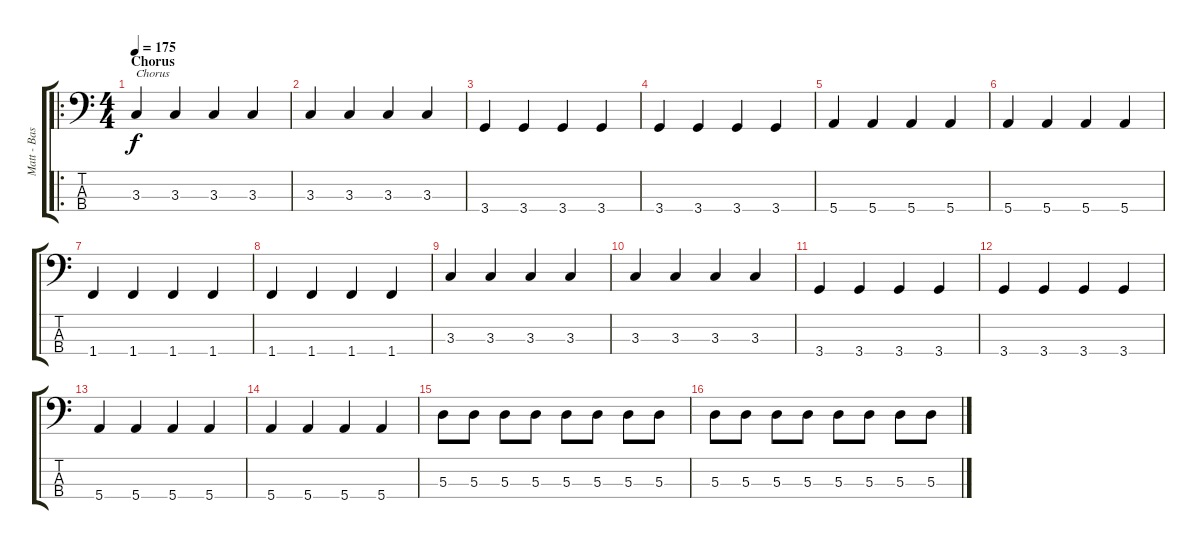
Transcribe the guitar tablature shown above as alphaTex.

\track ("Matt - Bass" "Matt - Bas") {instrument electricbassfinger}
\staff {score tabs}
\tuning (G2 D2 A1 E1) {hide}
\ro
\ts (4 4)
\section ("" "Chorus")
\tempo 175
\clef f4
\ks c
3.3.4{txt "Chorus" dy f} 3.3.4 3.3.4 3.3.4 |
3.3.4 3.3.4 3.3.4 3.3.4 |
3.4.4 3.4.4 3.4.4 3.4.4 |
3.4.4 3.4.4 3.4.4 3.4.4 |
5.4.4 5.4.4 5.4.4 5.4.4 |
5.4.4 5.4.4 5.4.4 5.4.4 |
1.4.4 1.4.4 1.4.4 1.4.4 |
1.4.4 1.4.4 1.4.4 1.4.4 |
3.3.4 3.3.4 3.3.4 3.3.4 |
3.3.4 3.3.4 3.3.4 3.3.4 |
3.4.4 3.4.4 3.4.4 3.4.4 |
3.4.4 3.4.4 3.4.4 3.4.4 |
5.4.4 5.4.4 5.4.4 5.4.4 |
5.4.4 5.4.4 5.4.4 5.4.4 |
5.3.8 5.3.8 5.3.8 5.3.8 5.3.8 5.3.8 5.3.8 5.3.8 |
5.3.8 5.3.8 5.3.8 5.3.8 5.3.8 5.3.8 5.3.8 5.3.8
